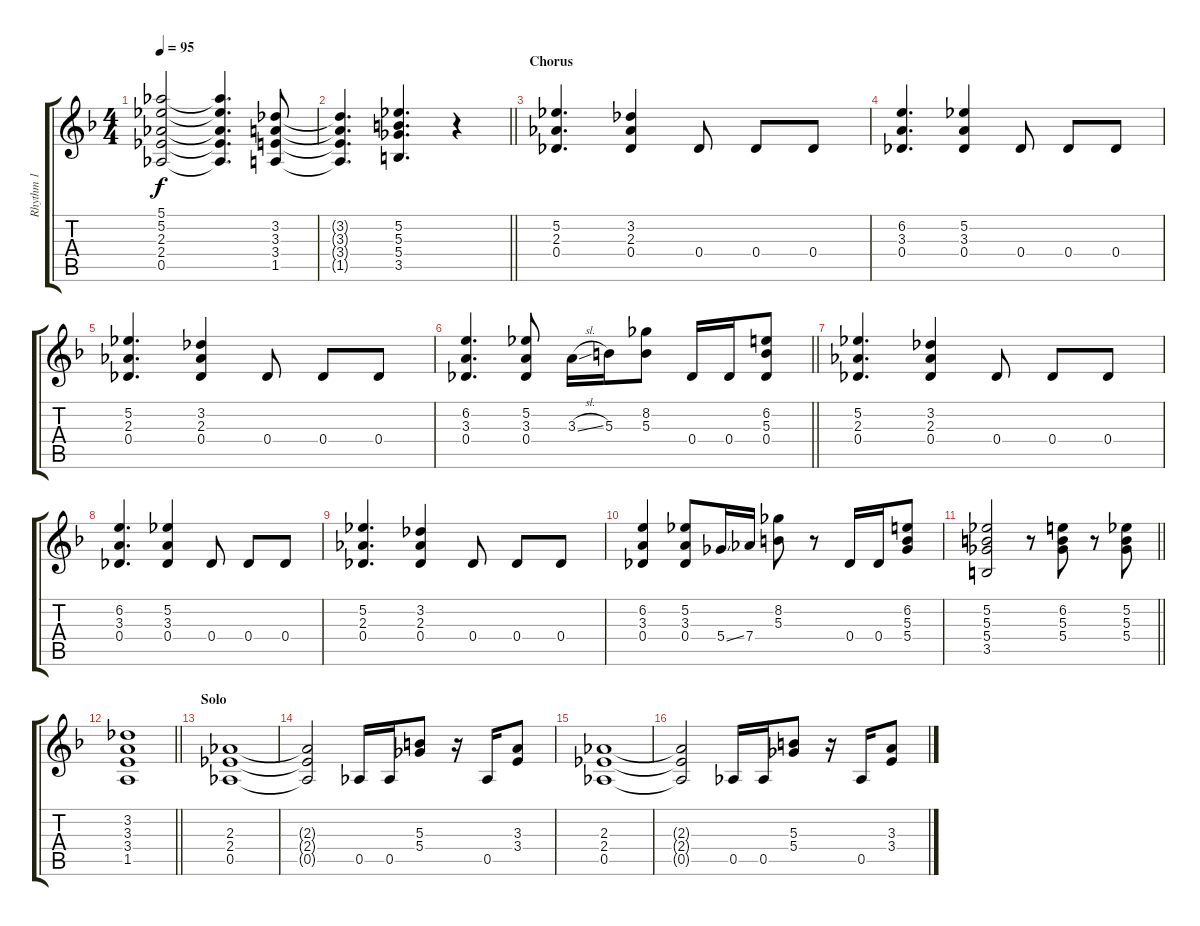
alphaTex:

\track ("Rhythm 1" "Rhythm 1") {instrument distortionguitar}
\staff {score tabs}
\tuning (Eb4 Bb3 Gb3 Db3 Ab2 Eb2) {hide}
\ts (4 4)
\tempo 95
\clef g2
\ks dminor
(5.1 5.2 2.3 2.4 0.5).2{dy f} (5.1{t} 5.2{t} 2.3{t} 2.4{t} 0.5{t}).4{d} (3.2 3.3 3.4 1.5).8 |
\barLineRight lightlight
(3.2{t} 3.3{t} 3.4{t} 1.5{t}).4{d} (5.2 5.3 5.4 3.5).4{d} r.4 |
\section ("" "Chorus")
(5.2 2.3 0.4).4{d} (3.2 2.3 0.4).4 0.4.8 0.4.8 0.4.8 |
(6.2 3.3 0.4).4{d} (5.2 3.3 0.4).4 0.4.8 0.4.8 0.4.8 |
(5.2 2.3 0.4).4{d} (3.2 2.3 0.4).4 0.4.8 0.4.8 0.4.8 |
\barLineRight lightlight
(6.2 3.3 0.4).4{d} (5.2 3.3 0.4).8 3.3{sl}.16 5.3.16 (8.2 5.3).8 0.4.16 0.4.16 (6.2 5.3 0.4).8 |
(5.2 2.3 0.4).4{d} (3.2 2.3 0.4).4 0.4.8 0.4.8 0.4.8 |
(6.2 3.3 0.4).4{d} (5.2 3.3 0.4).4 0.4.8 0.4.8 0.4.8 |
(5.2 2.3 0.4).4{d} (3.2 2.3 0.4).4 0.4.8 0.4.8 0.4.8 |
(6.2 3.3 0.4).4 (5.2 3.3 0.4).8 5.4{ss}.16 7.4.16 (8.2 5.3).8 r.8 0.4.16 0.4.16 (6.2 5.3 5.4).8 |
\barLineRight lightlight
(5.2 5.3 5.4 3.5).2 r.8 (6.2 5.3 5.4).8 r.8 (5.2 5.3 5.4).8 |
\barLineRight lightlight
(3.2 3.3 3.4 1.5).1 |
\section ("" "Solo")
(2.3 2.4 0.5).1 |
(2.3{t} 2.4{t} 0.5{t}).2 0.5.16 0.5.16 (5.3 5.4).8 r.16 0.5.16 (3.3 3.4).8 |
(2.3 2.4 0.5).1 |
(2.3{t} 2.4{t} 0.5{t}).2 0.5.16 0.5.16 (5.3 5.4).8 r.16 0.5.16 (3.3 3.4).8
